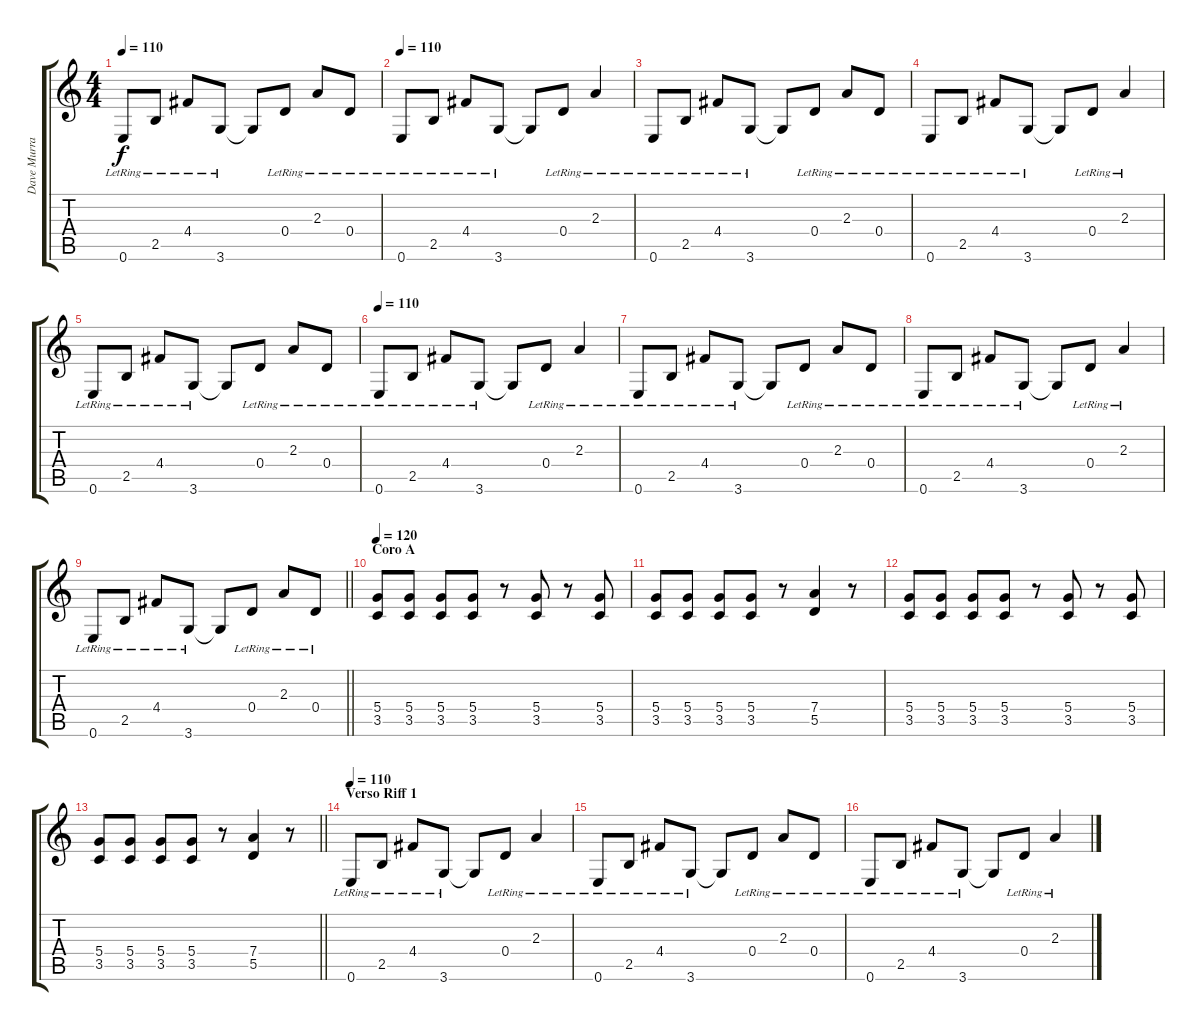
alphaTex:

\track ("Dave Murray" "Dave Murra") {instrument distortionguitar}
\staff {score tabs}
\tuning (E4 B3 G3 D3 A2 E2) {hide}
\ts (4 4)
\tempo 110
\clef g2
\ks c
0.6{lr}.8{dy f} 2.5{lr}.8 4.4{lr}.8 3.6{lr}.8 3.6{t}.8 0.4{lr}.8 2.3{lr}.8 0.4{lr}.8 |
\tempo 110
0.6{lr}.8 2.5{lr}.8 4.4{lr}.8 3.6{lr}.8 3.6{t}.8 0.4{lr}.8 2.3{lr}.4 |
0.6{lr}.8 2.5{lr}.8 4.4{lr}.8 3.6{lr}.8 3.6{t}.8 0.4{lr}.8 2.3{lr}.8 0.4{lr}.8 |
0.6{lr}.8 2.5{lr}.8 4.4{lr}.8 3.6{lr}.8 3.6{t}.8 0.4{lr}.8 2.3{lr}.4 |
0.6{lr}.8 2.5{lr}.8 4.4{lr}.8 3.6{lr}.8 3.6{t}.8 0.4{lr}.8 2.3{lr}.8 0.4{lr}.8 |
\tempo 110
0.6{lr}.8 2.5{lr}.8 4.4{lr}.8 3.6{lr}.8 3.6{t}.8 0.4{lr}.8 2.3{lr}.4 |
0.6{lr}.8 2.5{lr}.8 4.4{lr}.8 3.6{lr}.8 3.6{t}.8 0.4{lr}.8 2.3{lr}.8 0.4{lr}.8 |
0.6{lr}.8 2.5{lr}.8 4.4{lr}.8 3.6{lr}.8 3.6{t}.8 0.4{lr}.8 2.3{lr}.4 |
\barLineRight lightlight
0.6{lr}.8 2.5{lr}.8 4.4{lr}.8 3.6{lr}.8 3.6{t}.8 0.4{lr}.8 2.3{lr}.8 0.4{lr}.8 |
\section ("" "Coro A")
\tempo 120
(5.4 3.5).8{instrument distortionguitar} (5.4 3.5).8 (5.4 3.5).8 (5.4 3.5).8 r.8 (5.4 3.5).8 r.8 (5.4 3.5).8 |
(5.4 3.5).8 (5.4 3.5).8 (5.4 3.5).8 (5.4 3.5).8 r.8 (7.4 5.5).4 r.8 |
(5.4 3.5).8 (5.4 3.5).8 (5.4 3.5).8 (5.4 3.5).8 r.8 (5.4 3.5).8 r.8 (5.4 3.5).8 |
\barLineRight lightlight
(5.4 3.5).8 (5.4 3.5).8 (5.4 3.5).8 (5.4 3.5).8 r.8 (7.4 5.5).4 r.8 |
\section ("" "Verso Riff 1")
\tempo 110
0.6{lr}.8{instrument acousticguitarsteel} 2.5{lr}.8 4.4{lr}.8 3.6{lr}.8 3.6{t}.8 0.4{lr}.8 2.3{lr}.4 |
0.6{lr}.8 2.5{lr}.8 4.4{lr}.8 3.6{lr}.8 3.6{t}.8 0.4{lr}.8 2.3{lr}.8 0.4{lr}.8 |
0.6{lr}.8 2.5{lr}.8 4.4{lr}.8 3.6{lr}.8 3.6{t}.8 0.4{lr}.8 2.3{lr}.4
